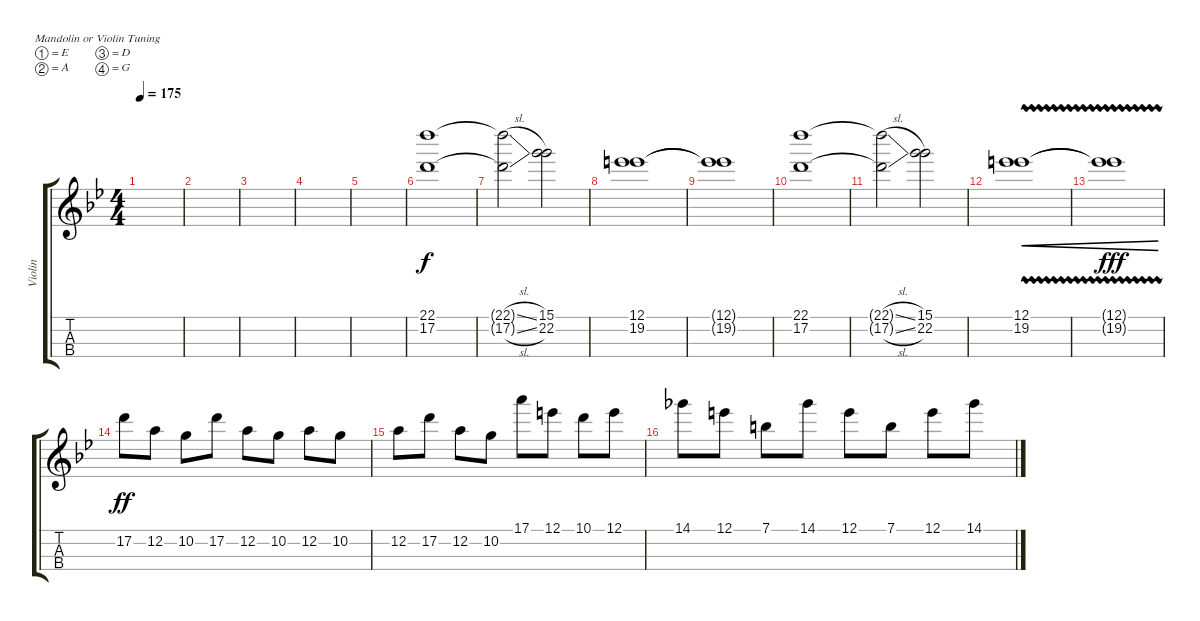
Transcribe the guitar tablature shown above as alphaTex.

\defaultSystemsLayout 4
\bracketExtendMode groupsimilarinstruments
\otherSystemsTrackNameOrientation horizontal
\track ("Violin" "Violin") {instrument violin}
\staff {score tabs}
\tuning (E5 A4 D4 G3)
\ts (4 4)
\tempo 175
\clef g2
\ks bb
|
|
|
|
|
(17.2{acc forcenatural} 22.1{acc forcenatural}).1 |
(17.2{sl t acc forcenatural} 22.1{sl t acc forcenatural}).2 (15.1{acc forcenatural} 22.2{acc forcenatural}).2 |
(12.1{acc forcenatural} 19.2{acc forcenatural}).1 |
(12.1{t acc forcenatural} 19.2{t acc forcenatural}).1 |
(17.2{acc forcenatural} 22.1{acc forcenatural}).1 |
(17.2{sl t acc forcenatural} 22.1{sl t acc forcenatural}).2 (15.1{acc forcenatural} 22.2{acc forcenatural}).2 |
(12.1{vw acc forcenatural} 19.2{vw acc forcenatural}).1{cre} |
(12.1{vw t acc forcenatural} 19.2{vw t acc forcenatural}).1{cre dy fff} |
17.2{acc forcenatural}.8{dy ff} 12.2{acc forcenatural}.8 10.2{acc forcenatural}.8 17.2{acc forcenatural}.8 12.2{acc forcenatural}.8 10.2{acc forcenatural}.8 12.2{acc forcenatural}.8 10.2{acc forcenatural}.8 |
12.2{acc forcenatural}.8 17.2{acc forcenatural}.8 12.2{acc forcenatural}.8 10.2{acc forcenatural}.8 17.1{acc forcenatural}.8 12.1{acc forcenatural}.8 10.1{acc forcenatural}.8 12.1{acc forcenatural}.8 |
14.1{acc b}.8 12.1{acc forcenatural}.8 7.1{acc forcenatural}.8 14.1{acc b}.8 12.1{acc forcenatural}.8 7.1{acc forcenatural}.8 12.1{acc forcenatural}.8 14.1{acc b}.8
